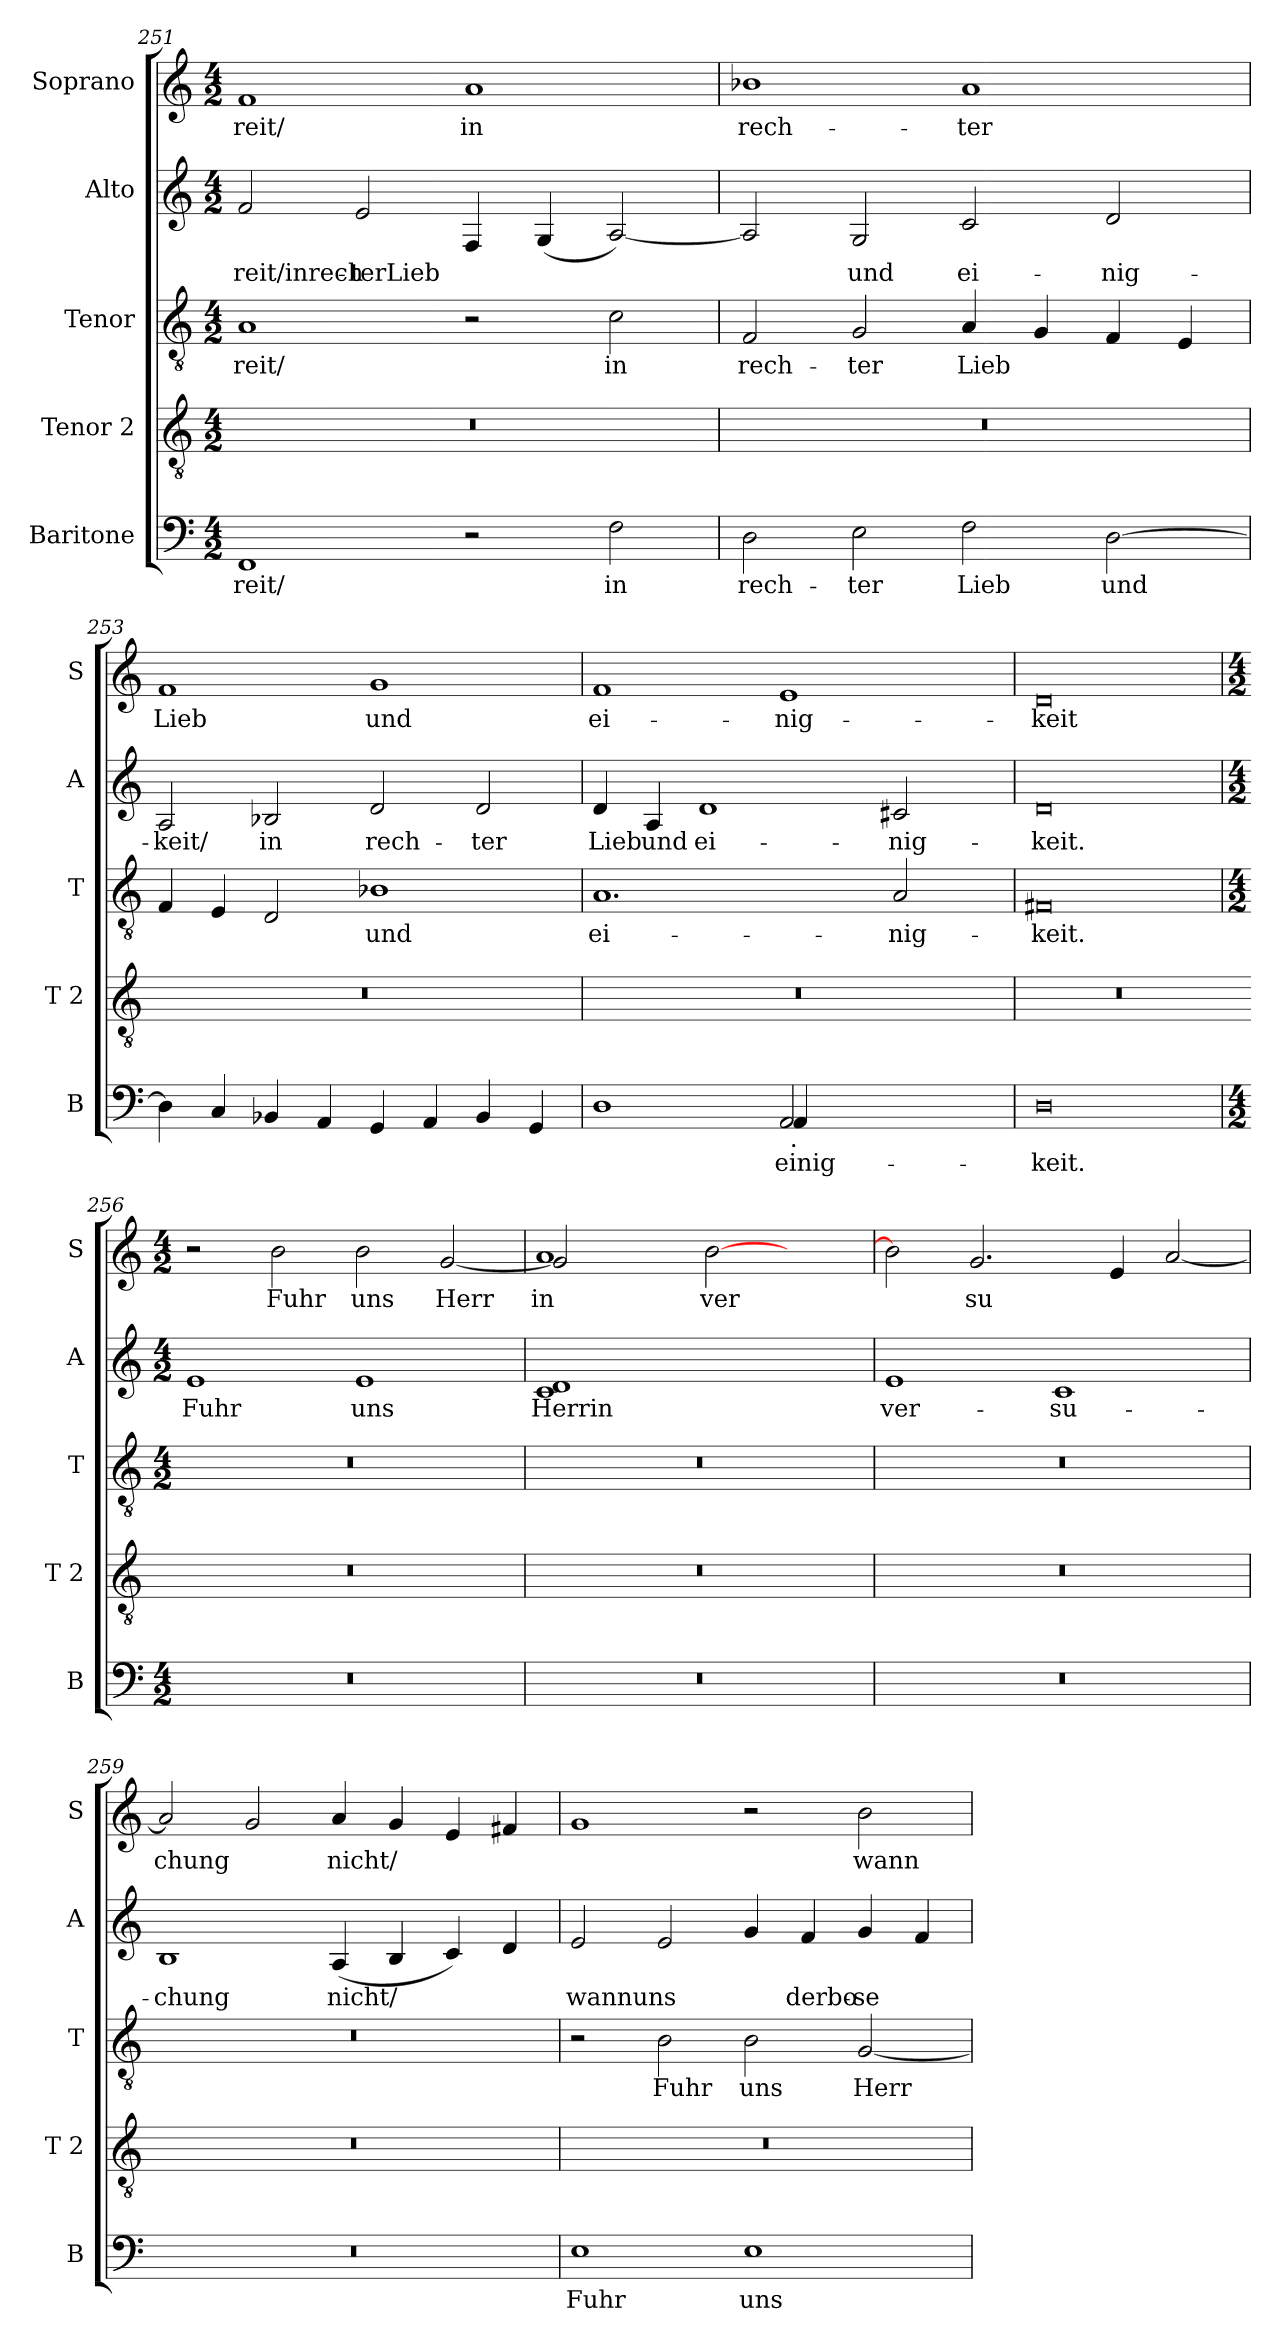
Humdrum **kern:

**kern	**text	**kern	**kern	**text	**kern	**text	**kern	**text
*part5	*part5	*part4	*part3	*part3	*part2	*part2	*part1	*part1
*staff5	*staff5	*staff4	*staff3	*staff3	*staff2	*staff2	*staff1	*staff1
*I"Baritone	*	*I"Tenor 2	*I"Tenor	*	*I"Alto	*	*I"Soprano	*
*I'B	*	*I'T 2	*I'T	*	*I'A	*	*I'S	*
*clefF4	*	*clefGv2	*clefGv2	*	*clefG2	*	*clefG2	*
*k[]	*	*k[]	*k[]	*	*k[]	*	*k[]	*
*C:	*	*C:	*C:	*	*C:	*	*C:	*
*M4/2	*	*M4/2	*M4/2	*	*M4/2	*	*M4/2	*
=251	=251	=251	=251	=251	=251	=251	=251	=251
!	!LO:LY:b:cj	!	!	!LO:LY:b:cj	!	!LO:LY:b:cj	!	!LO:LY:b:cj
1FF	-reit/	0r	1A	-reit/	2f/	-reit/inrech-	1f	-reit/
!	!	!	!	!	!	!LO:LY:b:cj	!	!
.	.	.	.	.	2e/	-terLieb	.	.
!	!	!	!	!	!	!LO:LY:b:cj	!	!LO:LY:b:cj
2r	.	.	2r	.	4F/	.	1a	in
!	!	!	!	!	!	!LO:LY:b:cj	!	!
.	.	.	.	.	(>4G/	.	.	.
!	!LO:LY:b:cj	!	!	!LO:LY:b:cj	!	!LO:LY:b:cj	!	!
2F\	in	.	2c\	in	[<2A/)	.	.	.
=252	=252	=252	=252	=252	=252	=252	=252	=252
!	!LO:LY:b:cj	!	!	!LO:LY:b:cj	!	!LO:LY:b:cj	!	!LO:LY:b:cj
2D\	rech-	0r	2F/	rech-	2A/]	.	1b-X	rech-
!	!LO:LY:b:cj	!	!	!LO:LY:b:cj	!	!LO:LY:b:cj	!	!
2E\	-ter	.	2G/	-ter	2G/	und	.	.
!	!LO:LY:b:cj	!	!	!LO:LY:b:cj	!	!LO:LY:b:cj	!	!LO:LY:b:cj
2F\	Lieb	.	4A/	Lieb	2c/	ei-	1a	-ter
!	!	!	!	!LO:LY:b:cj	!	!	!	!
.	.	.	4G/	.	.	.	.	.
!	!LO:LY:b:cj	!	!	!LO:LY:b:cj	!	!LO:LY:b:cj	!	!
[>2D\	und	.	4F/	.	2d/	-nig-	.	.
!	!	!	!	!LO:LY:b:cj	!	!	!	!
.	.	.	4E/	.	.	.	.	.
=253	=253	=253	=253	=253	=253	=253	=253	=253
!	!LO:LY:b:cj	!	!	!LO:LY:b:cj	!	!LO:LY:b:cj	!	!LO:LY:b:cj
4D\]	.	0r	4F/	.	2A/	-keit/	1f	Lieb
!	!LO:LY:b:cj	!	!	!LO:LY:b:cj	!	!	!	!
4C/	.	.	4E/	.	.	.	.	.
!	!LO:LY:b:cj	!	!	!LO:LY:b:cj	!	!LO:LY:b:cj	!	!
4BB-X/	.	.	2D/	.	2B-X/	in	.	.
!	!LO:LY:b:cj	!	!	!	!	!	!	!
4AA/	.	.	.	.	.	.	.	.
!	!LO:LY:b:cj	!	!	!LO:LY:b:cj	!	!LO:LY:b:cj	!	!LO:LY:b:cj
4GG/	.	.	1B-X	und	2d/	rech-	1g	und
!	!LO:LY:b:cj	!	!	!	!	!	!	!
4AA/	.	.	.	.	.	.	.	.
!	!LO:LY:b:cj	!	!	!	!	!LO:LY:b:cj	!	!
4BB-/	.	.	.	.	2d/	-ter	.	.
!	!LO:LY:b:cj	!	!	!	!	!	!	!
4GG/	.	.	.	.	.	.	.	.
=254	=254	=254	=254	=254	=254	=254	=254	=254
!	!LO:LY:b:cj	!	!	!LO:LY:b:cj	!	!LO:LY:b:cj	!	!LO:LY:b:cj
*^	*	*	*	*	*	*	*	*
*	*^	*	*	*	*	*	*	*	*
1D	1ryy	1ryy	.	0r	1.A	ei-	4d/	Lieb	1f	ei-
!	!	!	!	!	!	!	!	!LO:LY:b:cj	!	!
.	.	.	.	.	.	.	4A/	und	.	.
!	!	!	!	!	!	!	!	!LO:LY:b:cj	!	!
.	.	.	.	.	.	.	1d	ei-	.	.
!	!	!	!LO:LY:b:cj	!	!	!	!	!	!	!LO:LY:b:cj
2AA/	4AA/	64ryy	einig-	.	.	.	.	.	1e	-nig-
!	!	!LO:TX:b:t=.	!	!	!	!	!	!	!	!
.	.	2ryy	.	.	.	.	.	.	.	.
.	2ryy	.	.	.	.	.	.	.	.	.
!	!	!	!	!	!	!LO:LY:b:cj	!	!LO:LY:b:cj	!	!
2ryy	.	.	.	.	2A/	-nig-	2c#X/	-nig-	.	.
.	.	4ryy	.	.	.	.	.	.	.	.
.	4ryy	.	.	.	.	.	.	.	.	.
.	.	8...ryy	.	.	.	.	.	.	.	.
=255	=255	=255	=255	=255	=255	=255	=255	=255	=255	=255
!	!	!	!LO:LY:b:cj	!	!	!LO:LY:b:cj	!	!LO:LY:b:cj	!	!LO:LY:b:cj
*v	*v	*v	*	*	*	*	*	*	*	*
0D	-keit.	0r	0F#X	-keit.	0d	-keit.	0d	-keit
!!LO:PB:g=z
=256!	=256!	=256	=256!	=256!	=256!	=256!	=256!	=256!
*M4/2	*	*	*M4/2	*	*M4/2	*	*M4/2	*
!	!	!	!	!	!	!LO:LY:b:cj	!	!
0r	.	0r	0r	.	1e	Fuhr	2r	.
!	!	!	!	!	!	!	!	!LO:LY:b:cj
.	.	.	.	.	.	.	2b\	Fuhr
!	!	!	!	!	!	!LO:LY:b:cj	!	!LO:LY:b:cj
.	.	.	.	.	1e	uns	2b\	uns
!	!	!	!	!	!	!	!	!LO:LY:b:cj
.	.	.	.	.	.	.	[<2g/	Herr
=257	=257	=257	=257	=257	=257	=257	=257	=257
!	!	!	!	!	!	!LO:LY:b:cj	!	!LO:LY:b:cj
*	*	*	*	*	*	*	*^	*
0r	.	0r	0r	.	1c 1d	Herrin	1a	2g/]	in
.	.	.	.	.	.	.	.	2ryy	.
!	!	!	!	!	!	!	!	!	!LO:LY:b:cj
.	.	.	.	.	1ryy	.	[>2b\	1ryy	ver-
.	.	.	.	.	.	.	2ryy	.	.
*	*	*	*	*	*	*	*v	*v	*
=258	=258	=258	=258	=258	=258	=258	=258	=258
!	!	!	!	!	!	!LO:LY:b:cj	!	!LO:LY:b:cj
0r	.	0r	0r	.	1e	ver-	2b\]	--
!	!	!	!	!	!	!	!	!LO:LY:b:cj
.	.	.	.	.	.	.	2.g/	-su-
!	!	!	!	!	!	!LO:LY:b:cj	!	!
.	.	.	.	.	1c	-su-	.	.
!	!	!	!	!	!	!	!	!LO:LY:b:cj
.	.	.	.	.	.	.	4e/	--
!	!	!	!	!	!	!	!	!LO:LY:b:cj
.	.	.	.	.	.	.	[<2a/	--
=259	=259	=259	=259	=259	=259	=259	=259	=259
!	!	!	!	!	!	!LO:LY:b:cj	!	!LO:LY:b:cj
0r	.	0r	0r	.	1B	-chung	2a/]	-chung
!	!	!	!	!	!	!	!	!LO:LY:b:cj
.	.	.	.	.	.	.	2g/	.
!	!	!	!	!	!	!LO:LY:b:cj	!	!LO:LY:b:cj
.	.	.	.	.	(>4A/	nicht/	4a/	nicht/
!	!	!	!	!	!	!LO:LY:b:cj	!	!LO:LY:b:cj
.	.	.	.	.	4B/	.	4g/	.
!	!	!	!	!	!	!LO:LY:b:cj	!	!LO:LY:b:cj
.	.	.	.	.	4c/)	.	4e/	.
!	!	!	!	!	!	!LO:LY:b:cj	!	!LO:LY:b:cj
.	.	.	.	.	4d/	.	4f#X/	.
=260	=260	=260	=260	=260	=260	=260	=260	=260
!	!LO:LY:b:cj	!	!	!	!	!LO:LY:b:cj	!	!LO:LY:b:cj
1E	Fuhr	0r	2r	.	2e/	wannuns	1g	.
!	!	!	!	!LO:LY:b:cj	!	!LO:LY:b:cj	!	!
.	.	.	2B\	Fuhr	2e/	.	.	.
!	!LO:LY:b:cj	!	!	!LO:LY:b:cj	!	!LO:LY:b:cj	!	!
1E	uns	.	2B\	uns	4g/	.	2r	.
!	!	!	!	!	!	!LO:LY:b:cj	!	!
.	.	.	.	.	4f/	derbo-	.	.
!	!	!	!	!LO:LY:b:cj	!	!LO:LY:b:cj	!	!LO:LY:b:cj
.	.	.	[<2G/	Herr	4g/	-se	2b\	wann
!	!	!	!	!	!	!LO:LY:b:cj	!	!
.	.	.	.	.	4f/	.	.	.
=	=	=	=	=	=	=	=	=
*-	*-	*-	*-	*-	*-	*-	*-	*-
